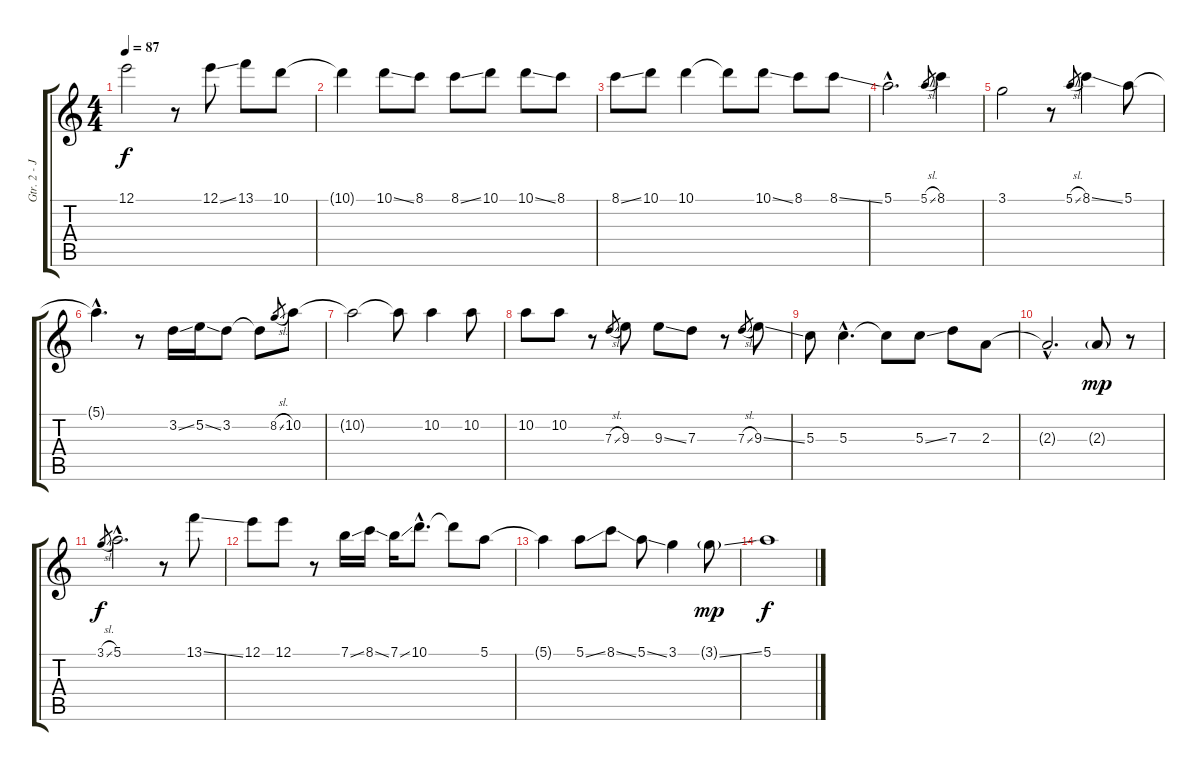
\track ("Gtr. 2 - John (slide)" "Gtr. 2 - J") {instrument electricguitarjazz}
\staff {score tabs}
\tuning (E4 B3 G3 D3 A2 E2) {hide}
\ts (4 4)
\tempo 87
\clef g2
\ks c
12.1{t}.2{dy f} r.8 12.1{ss}.8 13.1.8 10.1.8 |
10.1{t}.4 10.1{ss}.8{instrument distortionguitar} 8.1.8 8.1{ss}.8 10.1.8 10.1{ss}.8 8.1.8 |
8.1{ss}.8 10.1.8 10.1.4 10.1{t}.8 10.1{ss}.8 8.1.8 8.1{ss}.8 |
5.1{hac}.2{d instrument distortionguitar} 5.1{sl}.8{gr} 8.1.4 |
3.1.2{instrument distortionguitar} r.8 5.1{sl}.8{gr} 8.1{ss}.4 5.1.8 |
5.1{hac t}.4{d} r.8 3.2{ss}.16 5.2{ss}.16 3.2.8 3.2{t}.8 8.2{sl}.8{gr} 10.2.8 |
10.2{t}.2 10.2{t}.8 10.2.4 10.2.8 |
10.2.8{instrument distortionguitar} 10.2.8 r.8 7.3{sl}.8{gr} 9.3.8 9.3{ss}.8 7.3.8 r.8 7.3{sl}.8{gr} 9.3{ss}.8 |
5.3.8{instrument distortionguitar} 5.3{hac}.4{d} 5.3{t}.8 5.3{ss}.8 7.3.8 2.3.8 |
2.3{hac t}.2{d} 2.3{g}.8{dy mp} r.8 |
3.1{sl}.8{gr dy f} 5.1{hac}.2{d instrument distortionguitar} r.8 13.1{ss}.8 |
12.1.8{instrument distortionguitar} 12.1.8 r.8 7.1{ss}.16 8.1{ss}.16 7.1{ss}.16 10.1{hac}.8{d} 10.1{t}.8 5.1.8 |
5.1{t}.4 5.1{ss}.8 8.1{ss}.8 5.1{ss}.8 3.1.4 3.1{ss g}.8{dy mp} |
5.1.1{dy f}
